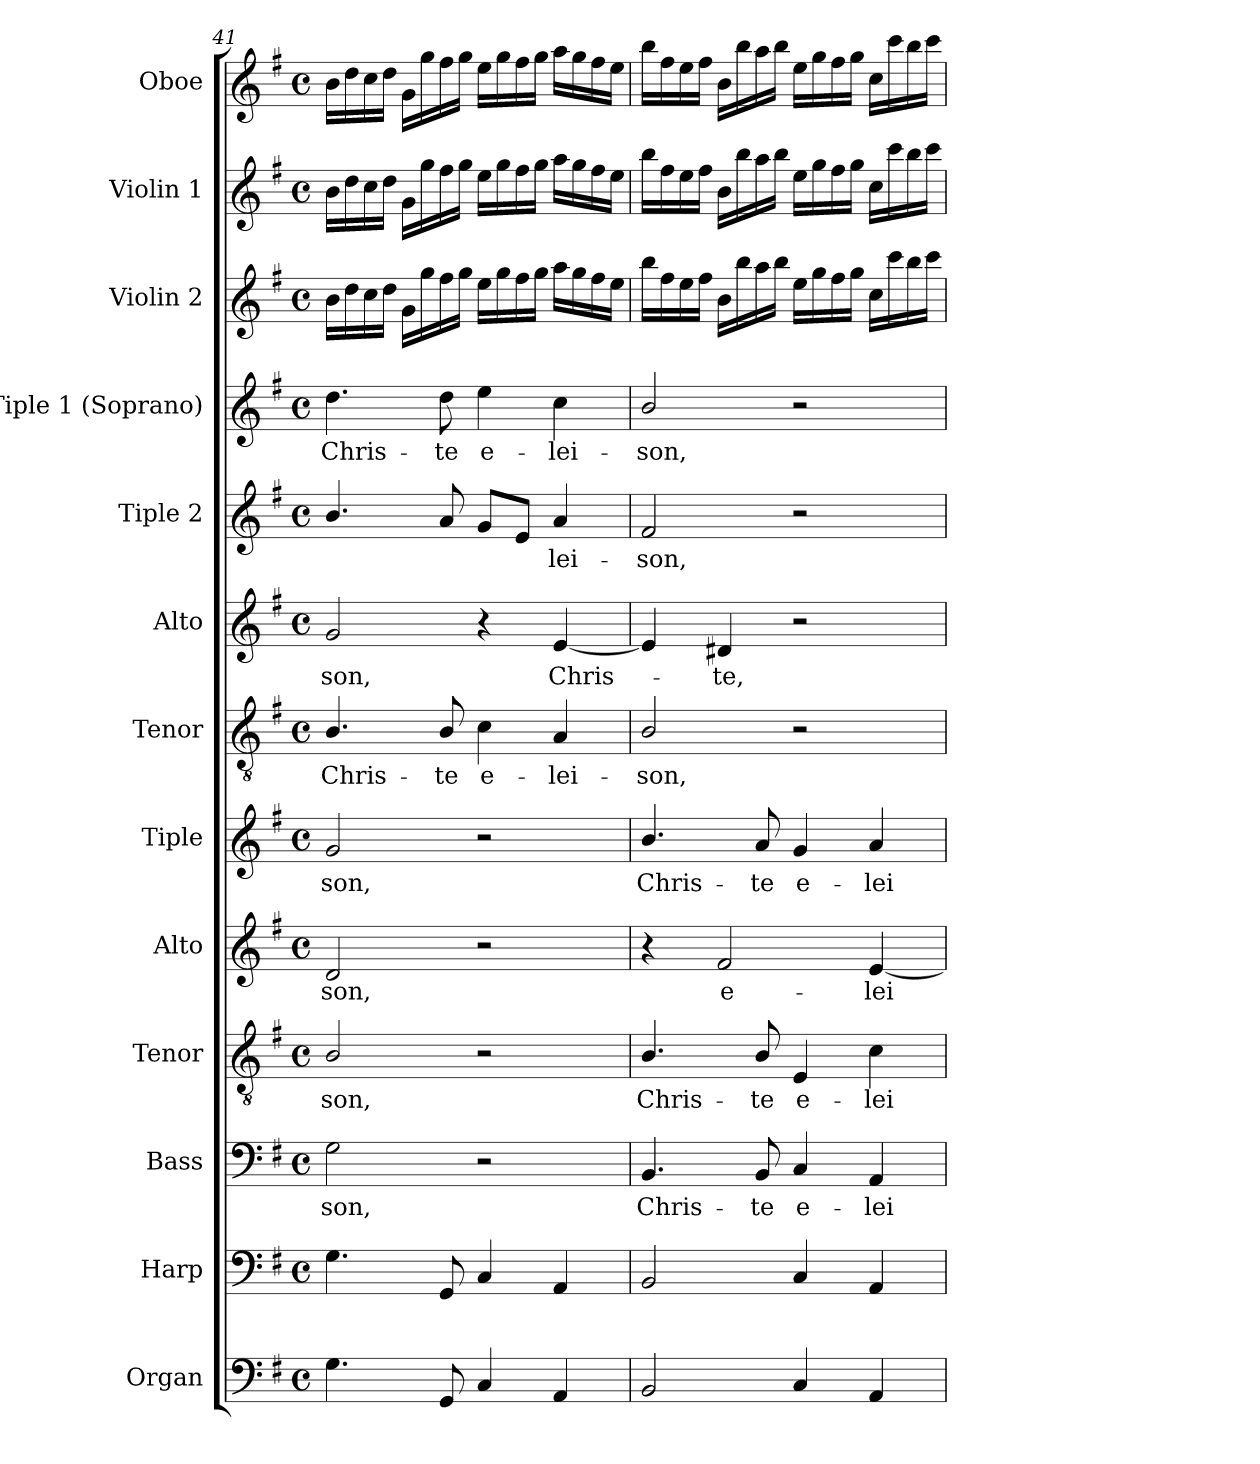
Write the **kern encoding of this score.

**kern	**kern	**kern	**text	**kern	**text	**kern	**text	**kern	**text	**kern	**text	**kern	**text	**kern	**text	**kern	**text	**kern	**kern	**kern
*part13	*part12	*part11	*part11	*part10	*part10	*part9	*part9	*part8	*part8	*part7	*part7	*part6	*part6	*part5	*part5	*part4	*part4	*part3	*part2	*part1
*staff13	*staff12	*staff11	*staff11	*staff10	*staff10	*staff9	*staff9	*staff8	*staff8	*staff7	*staff7	*staff6	*staff6	*staff5	*staff5	*staff4	*staff4	*staff3	*staff2	*staff1
*I"Organ	*I"Harp	*I"Bass	*	*I"Tenor	*	*I"Alto	*	*I"Tiple	*	*I"Tenor	*	*I"Alto	*	*I"Tiple 2	*	*I"Tiple 1 (Soprano)	*	*I"Violin 2	*I"Violin 1	*I"Oboe
*I'Org.	*I'Hp.	*I'B.	*	*I'T.	*	*I'A.	*	*	*	*I'T.	*	*I'A.	*	*	*	*I'S1.	*	*I'Vln. 2	*I'Vln. 1	*I'Ob.
!!LO:PB:g=z
*clefF4	*clefF4	*clefF4	*	*clefGv2	*	*clefG2	*	*clefG2	*	*clefGv2	*	*clefG2	*	*clefG2	*	*clefG2	*	*clefG2	*clefG2	*clefG2
*	*	*	*	*ITrd7c12	*	*	*	*	*	*ITrd7c12	*	*	*	*	*	*	*	*	*	*
*k[f#]	*k[f#]	*k[f#]	*	*k[f#]	*	*k[f#]	*	*k[f#]	*	*k[f#]	*	*k[f#]	*	*k[f#]	*	*k[f#]	*	*k[f#]	*k[f#]	*k[f#]
*G:	*G:	*G:	*	*G:	*	*G:	*	*G:	*	*G:	*	*G:	*	*G:	*	*G:	*	*G:	*G:	*G:
*M4/4	*M4/4	*M4/4	*	*M4/4	*	*M4/4	*	*M4/4	*	*M4/4	*	*M4/4	*	*M4/4	*	*M4/4	*	*M4/4	*M4/4	*M4/4
*met(c)	*met(c)	*met(c)	*	*met(c)	*	*met(c)	*	*met(c)	*	*met(c)	*	*met(c)	*	*met(c)	*	*met(c)	*	*met(c)	*met(c)	*met(c)
=41	=41	=41	=41	=41	=41	=41	=41	=41	=41	=41	=41	=41	=41	=41	=41	=41	=41	=41	=41	=41
!	!	!	!LO:LY:b:color=#000000	!	!	!	!	!	!	!	!	!	!	!	!	!	!	!	!	!
!	!	!	!	!	!LO:LY:b:color=#000000	!	!	!	!	!	!	!	!	!	!	!	!	!	!	!
!	!	!	!	!	!	!	!LO:LY:b:color=#000000	!	!	!	!	!	!	!	!	!	!	!	!	!
!	!	!	!	!	!	!	!	!	!LO:LY:b:color=#000000	!	!	!	!	!	!	!	!	!	!	!
!	!	!	!	!	!	!	!	!	!	!	!LO:LY:b:color=#000000	!	!	!	!	!	!	!	!	!
!	!	!	!	!	!	!	!	!	!	!	!	!	!LO:LY:b:color=#000000	!	!	!	!	!	!	!
!	!	!	!	!	!	!	!	!	!	!	!	!	!	!	!	!	!LO:LY:b:color=#000000	!	!	!
4.Gi\	4.Gi\	2Gi\	-son,	2BBi/	-son,	2di/	-son,	2gi/	-son,	4.BBi/	Chris-	2gi/	-son,	4.bi/	.	4.ddi\	Chris-	16bi\LL	16bi\LL	16bi\LL
.	.	.	.	.	.	.	.	.	.	.	.	.	.	.	.	.	.	16ddi\	16ddi\	16ddi\
.	.	.	.	.	.	.	.	.	.	.	.	.	.	.	.	.	.	16cci\	16cci\	16cci\
.	.	.	.	.	.	.	.	.	.	.	.	.	.	.	.	.	.	16ddi\JJ	16ddi\JJ	16ddi\JJ
.	.	.	.	.	.	.	.	.	.	.	.	.	.	.	.	.	.	16gi\LL	16gi\LL	16gi\LL
.	.	.	.	.	.	.	.	.	.	.	.	.	.	.	.	.	.	16ggi\	16ggi\	16ggi\
!	!	!	!	!	!	!	!	!	!	!	!LO:LY:b:color=#000000	!	!	!	!	!	!	!	!	!
!	!	!	!	!	!	!	!	!	!	!	!	!	!	!	!	!	!LO:LY:b:color=#000000	!	!	!
8GGi/	8GGi/	.	.	.	.	.	.	.	.	8BBi/	-te	.	.	8ai/	.	8ddi\	-te	16ff#i\	16ff#i\	16ff#i\
.	.	.	.	.	.	.	.	.	.	.	.	.	.	.	.	.	.	16ggi\JJ	16ggi\JJ	16ggi\JJ
!	!	!	!	!	!	!	!	!	!	!	!LO:LY:b:color=#000000	!	!	!	!	!	!	!	!	!
!	!	!	!	!	!	!	!	!	!	!	!	!	!	!	!	!	!LO:LY:b:color=#000000	!	!	!
4Ci/	4Ci/	2r	.	2r	.	2r	.	2r	.	4Ci\	e-	4r	.	8gi/L	.	4eei\	e-	16eei\LL	16eei\LL	16eei\LL
.	.	.	.	.	.	.	.	.	.	.	.	.	.	.	.	.	.	16ggi\	16ggi\	16ggi\
.	.	.	.	.	.	.	.	.	.	.	.	.	.	8ei/J	.	.	.	16ff#i\	16ff#i\	16ff#i\
.	.	.	.	.	.	.	.	.	.	.	.	.	.	.	.	.	.	16ggi\JJ	16ggi\JJ	16ggi\JJ
!	!	!	!	!	!	!	!	!	!	!	!LO:LY:b:color=#000000	!	!	!	!	!	!	!	!	!
!	!	!	!	!	!	!	!	!	!	!	!	!	!LO:LY:b:color=#000000	!	!	!	!	!	!	!
!	!	!	!	!	!	!	!	!	!	!	!	!	!	!	!LO:LY:b:color=#000000	!	!	!	!	!
!	!	!	!	!	!	!	!	!	!	!	!	!	!	!	!	!	!LO:LY:b:color=#000000	!	!	!
4AAi/	4AAi/	.	.	.	.	.	.	.	.	4AAi/	-lei-	[4ei/	Chris-	4ai/	-lei-	4cci\	-lei-	16aai\LL	16aai\LL	16aai\LL
.	.	.	.	.	.	.	.	.	.	.	.	.	.	.	.	.	.	16ggi\	16ggi\	16ggi\
.	.	.	.	.	.	.	.	.	.	.	.	.	.	.	.	.	.	16ff#i\	16ff#i\	16ff#i\
.	.	.	.	.	.	.	.	.	.	.	.	.	.	.	.	.	.	16eei\JJ	16eei\JJ	16eei\JJ
=42	=42	=42	=42	=42	=42	=42	=42	=42	=42	=42	=42	=42	=42	=42	=42	=42	=42	=42	=42	=42
!	!	!	!LO:LY:b:color=#000000	!	!	!	!	!	!	!	!	!	!	!	!	!	!	!	!	!
!	!	!	!	!	!LO:LY:b:color=#000000	!	!	!	!	!	!	!	!	!	!	!	!	!	!	!
!	!	!	!	!	!	!	!	!	!LO:LY:b:color=#000000	!	!	!	!	!	!	!	!	!	!	!
!	!	!	!	!	!	!	!	!	!	!	!LO:LY:b:color=#000000	!	!	!	!	!	!	!	!	!
!	!	!	!	!	!	!	!	!	!	!	!	!	!	!	!LO:LY:b:color=#000000	!	!	!	!	!
!	!	!	!	!	!	!	!	!	!	!	!	!	!	!	!	!	!LO:LY:b:color=#000000	!	!	!
2BBi/	2BBi/	4.BBi/	Chris-	4.BBi/	Chris-	4r	.	4.bi/	Chris-	2BBi/	-son,	4ei/]	.	2f#i/	-son,	2bi/	-son,	16bbi\LL	16bbi\LL	16bbi\LL
.	.	.	.	.	.	.	.	.	.	.	.	.	.	.	.	.	.	16ff#i\	16ff#i\	16ff#i\
.	.	.	.	.	.	.	.	.	.	.	.	.	.	.	.	.	.	16eei\	16eei\	16eei\
.	.	.	.	.	.	.	.	.	.	.	.	.	.	.	.	.	.	16ff#i\JJ	16ff#i\JJ	16ff#i\JJ
!	!	!	!	!	!	!	!LO:LY:b:color=#000000	!	!	!	!	!	!	!	!	!	!	!	!	!
!	!	!	!	!	!	!	!	!	!	!	!	!	!LO:LY:b:color=#000000	!	!	!	!	!	!	!
.	.	.	.	.	.	2f#i/	e-	.	.	.	.	4d#Xi/	-te,	.	.	.	.	16bi\LL	16bi\LL	16bi\LL
.	.	.	.	.	.	.	.	.	.	.	.	.	.	.	.	.	.	16bbi\	16bbi\	16bbi\
!	!	!	!LO:LY:b:color=#000000	!	!	!	!	!	!	!	!	!	!	!	!	!	!	!	!	!
!	!	!	!	!	!LO:LY:b:color=#000000	!	!	!	!	!	!	!	!	!	!	!	!	!	!	!
!	!	!	!	!	!	!	!	!	!LO:LY:b:color=#000000	!	!	!	!	!	!	!	!	!	!	!
.	.	8BBi/	-te	8BBi/	-te	.	.	8ai/	-te	.	.	.	.	.	.	.	.	16aai\	16aai\	16aai\
.	.	.	.	.	.	.	.	.	.	.	.	.	.	.	.	.	.	16bbi\JJ	16bbi\JJ	16bbi\JJ
!	!	!	!LO:LY:b:color=#000000	!	!	!	!	!	!	!	!	!	!	!	!	!	!	!	!	!
!	!	!	!	!	!LO:LY:b:color=#000000	!	!	!	!	!	!	!	!	!	!	!	!	!	!	!
!	!	!	!	!	!	!	!	!	!LO:LY:b:color=#000000	!	!	!	!	!	!	!	!	!	!	!
4Ci/	4Ci/	4Ci/	e-	4EEi/	e-	.	.	4gi/	e-	2r	.	2r	.	2r	.	2r	.	16eei\LL	16eei\LL	16eei\LL
.	.	.	.	.	.	.	.	.	.	.	.	.	.	.	.	.	.	16ggi\	16ggi\	16ggi\
.	.	.	.	.	.	.	.	.	.	.	.	.	.	.	.	.	.	16ff#i\	16ff#i\	16ff#i\
.	.	.	.	.	.	.	.	.	.	.	.	.	.	.	.	.	.	16ggi\JJ	16ggi\JJ	16ggi\JJ
!	!	!	!LO:LY:b:color=#000000	!	!	!	!	!	!	!	!	!	!	!	!	!	!	!	!	!
!	!	!	!	!	!LO:LY:b:color=#000000	!	!	!	!	!	!	!	!	!	!	!	!	!	!	!
!	!	!	!	!	!	!	!LO:LY:b:color=#000000	!	!	!	!	!	!	!	!	!	!	!	!	!
!	!	!	!	!	!	!	!	!	!LO:LY:b:color=#000000	!	!	!	!	!	!	!	!	!	!	!
4AAi/	4AAi/	4AAi/	-lei-	4Ci\	-lei-	[4ei/	-lei-	4ai/	-lei-	.	.	.	.	.	.	.	.	16cci\LL	16cci\LL	16cci\LL
.	.	.	.	.	.	.	.	.	.	.	.	.	.	.	.	.	.	16ccci\	16ccci\	16ccci\
.	.	.	.	.	.	.	.	.	.	.	.	.	.	.	.	.	.	16bbi\	16bbi\	16bbi\
.	.	.	.	.	.	.	.	.	.	.	.	.	.	.	.	.	.	16ccci\JJ	16ccci\JJ	16ccci\JJ
=	=	=	=	=	=	=	=	=	=	=	=	=	=	=	=	=	=	=	=	=
*-	*-	*-	*-	*-	*-	*-	*-	*-	*-	*-	*-	*-	*-	*-	*-	*-	*-	*-	*-	*-
